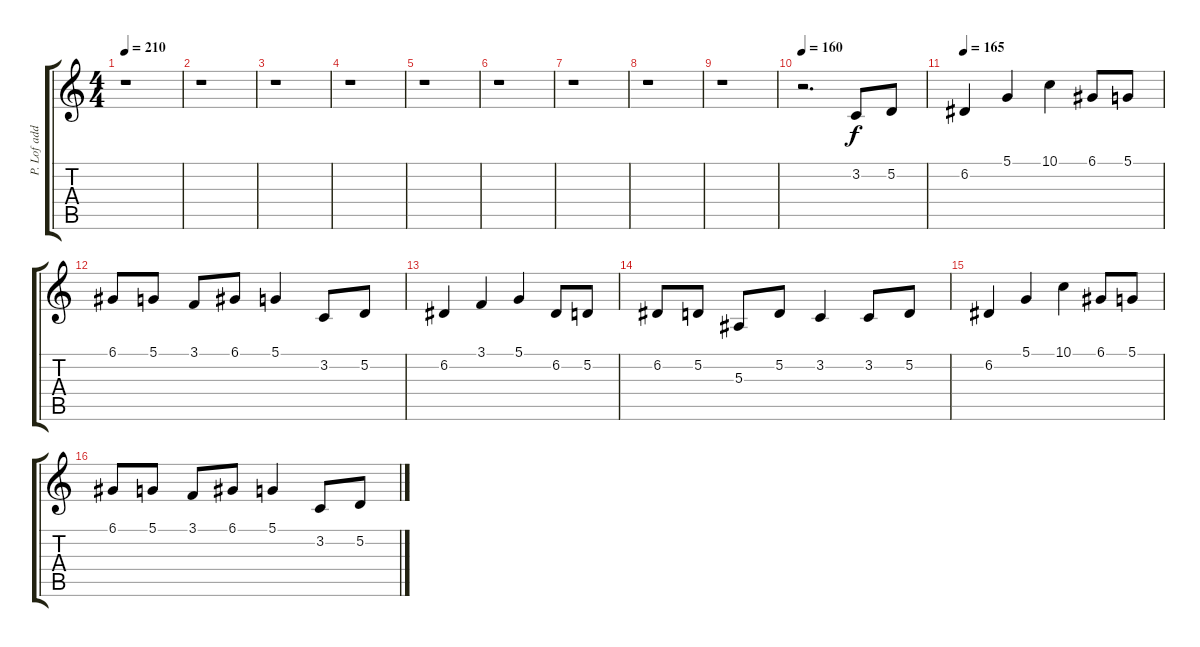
\track ("P. Lof addition" "P. Lof add") {instrument stringensemble1}
\staff {score tabs}
\tuning (D4 A3 F3 C3 G2 D2) {hide}
\ts (4 4)
\tempo 210
\clef g2
\ks c
r.1{dy f} |
r.1 |
r.1 |
r.1 |
r.1 |
r.1 |
r.1 |
r.1 |
r.1 |
\tempo 160
r.2{d volume 16} 3.2.8 5.2.8 |
\tempo 170
\tempo 165
6.2.4 5.1.4 10.1.4 6.1.8 5.1.8 |
6.1.8 5.1.8 3.1.8 6.1.8 5.1.4 3.2.8 5.2.8 |
6.2.4 3.1.4 5.1.4 6.2.8 5.2.8 |
6.2.8 5.2.8 5.3.8 5.2.8 3.2.4 3.2.8 5.2.8 |
6.2.4 5.1.4 10.1.4 6.1.8 5.1.8 |
6.1.8 5.1.8 3.1.8 6.1.8 5.1.4 3.2.8 5.2.8
